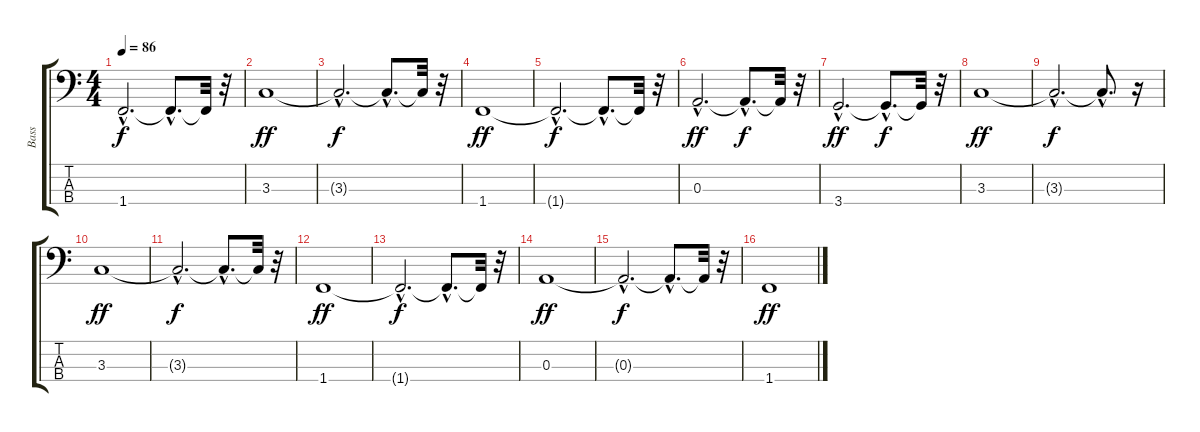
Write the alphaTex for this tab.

\track ("Bass" "Bass") {instrument electricbassfinger}
\staff {score tabs}
\tuning (G2 D2 A1 E1) {hide}
\ts (4 4)
\tempo 86
\clef f4
\ks c
1.4{hac t}.2{d dy f} 1.4{hac t}.8{d} 1.4{t}.32 r.32 |
3.3.1{dy ff} |
3.3{hac t}.2{d dy f} 3.3{hac t}.8{d} 3.3{t}.32 r.32 |
1.4.1{dy ff} |
1.4{hac t}.2{d dy f} 1.4{hac t}.8{d} 1.4{t}.32 r.32 |
0.3{hac}.2{d dy ff} 0.3{hac t}.8{d dy f} 0.3{t}.32 r.32 |
3.4{hac}.2{d dy ff} 3.4{hac t}.8{d dy f} 3.4{t}.32 r.32 |
3.3.1{dy ff} |
3.3{hac t}.2{d dy f} 3.3{hac t}.8{d} r.16 |
3.3.1{dy ff} |
3.3{hac t}.2{d dy f} 3.3{hac t}.8{d} 3.3{t}.32 r.32 |
1.4.1{dy ff} |
1.4{hac t}.2{d dy f} 1.4{hac t}.8{d} 1.4{t}.32 r.32 |
0.3.1{dy ff} |
0.3{hac t}.2{d dy f} 0.3{hac t}.8{d} 0.3{t}.32 r.32 |
1.4.1{dy ff}
